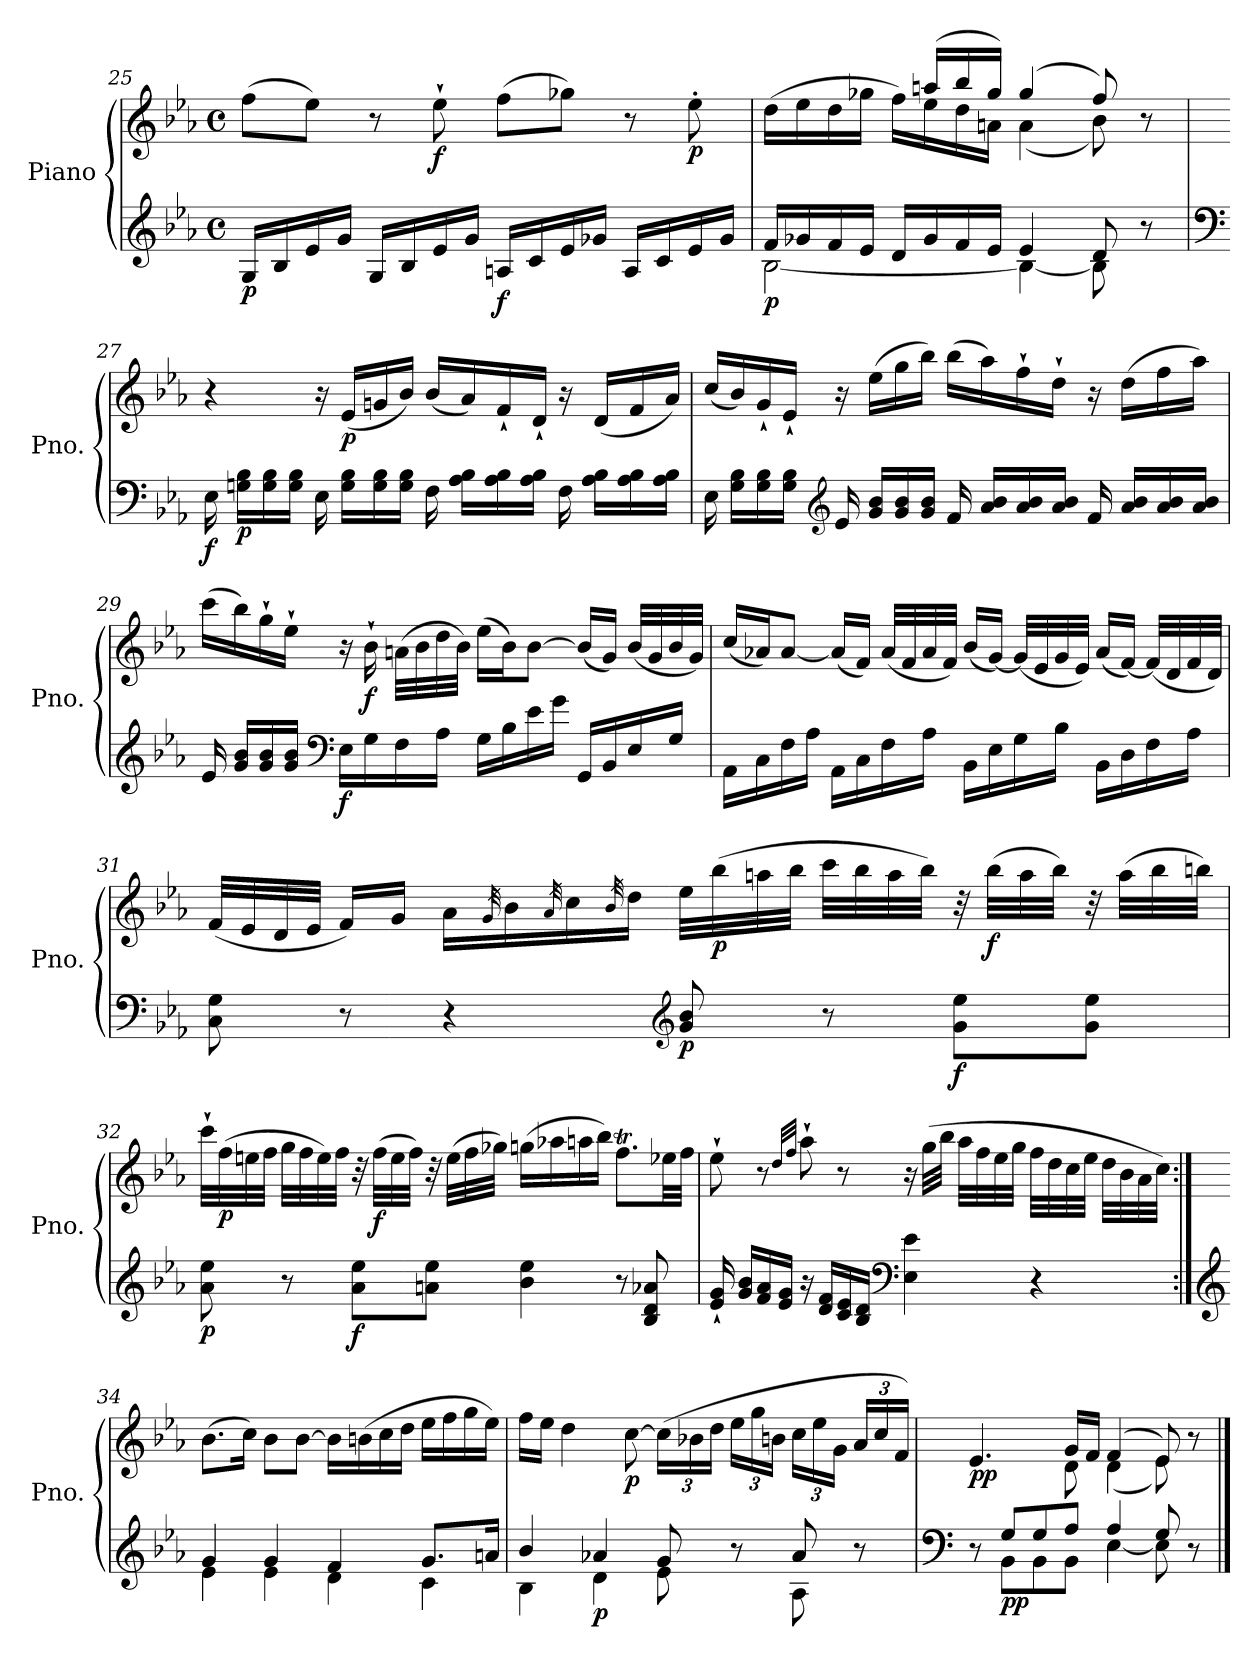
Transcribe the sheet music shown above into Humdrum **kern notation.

**kern	**kern	**dynam
*part1	*part1	*part1
*staff2	*staff1	*staff1/2
*I"Piano	*	*
*I'Pno.	*	*
!!LO:LB:g=z
*clefG2	*clefG2	*
*k[b-e-a-]	*k[b-e-a-]	*
*M4/4	*M4/4	*
*met(c)	*met(c)	*
=25	=25	=25
!	!	!LO:DY:b=2
16G/LL	(>8ff\L	p
16B-/	.	.
16e-/	8ee-\J)	.
16g/JJ	.	.
16G/LL	8r	.
16B-/	.	.
!	!	!LO:DY:b
16e-/	8ee-`\	f
16g/JJ	.	.
!	!	!LO:DY:b=2
16An/LL	(>8ff\L	f
16c/	.	.
16e-/	8gg-X\J)	.
16g-X/JJ	.	.
16A/LL	8r	.
16c/	.	.
!	!	!LO:DY:b
16e-/	8ee-'\	p
16g-/JJ	.	.
=26	=26	=26
*^	*^	*
!	!	!	!	!LO:DY:b=2
16f/LL	[2B-\	4rddyy	(>16dd\LL	p
16g-X/	.	.	16ee-\	.
16f/	.	.	16dd\	.
16e-/JJ	.	.	16gg-X\JJ	.
16d/LL	.	16rddyy	16ff\LL)	.
16g-/	.	(>16aan/LL	16ee-\	.
16f/	.	16bb-/	16dd\	.
16e-/JJ	.	16gg-/JJ)	16an\JJ	.
4e-/	4B-\_	(>4gg-/	(<4a\	.
8d/	8B-\]	8ff/)	8b-\)	.
8r	8ryy	8r	8ryy	.
*v	*v	*	*	*
*	*v	*v	*
!!LO:LB:g=z
=27	=27	=27
*clefF4	*	*
*^	*^	*
!	!	!	!	!LO:DY:b=2
*v	*v	*	*	*
*	*v	*v	*
16E-\	4r	f
!	!	!LO:DY:b=2
16Gn\ 16B-\LL	.	p
16G\ 16B-\	.	.
16G\ 16B-\JJ	.	.
16E-\	16r	.
!	!	!LO:DY:b
16G\ 16B-\LL	(<16e-/LL	p
16G\ 16B-\	16gn/	.
16G\ 16B-\JJ	16b-/JJ)	.
16F\	(<16b-/LL	.
16A-\ 16B-\LL	16a-/)	.
16A-\ 16B-\	16f`/	.
16A-\ 16B-\JJ	16d`/JJ	.
16F\	16r	.
16A-\ 16B-\LL	(<16d/LL	.
16A-\ 16B-\	16f/	.
16A-\ 16B-\JJ	16a-/JJ)	.
=28	=28	=28
16E-\	(<16cc/LL	.
16G\ 16B-\LL	16b-/)	.
16G\ 16B-\	16g`/	.
16G\ 16B-\JJ	16e-`/JJ	.
*clefG2	*	*
16e-/	16r	.
16g/ 16b-/LL	(>16ee-\LL	.
16g/ 16b-/	16gg\	.
16g/ 16b-/JJ	16bb-\JJ)	.
16f/	(>16bb-\LL	.
16a-/ 16b-/LL	16aa-\)	.
16a-/ 16b-/	16ff`\	.
16a-/ 16b-/JJ	16dd`\JJ	.
16f/	16r	.
16a-/ 16b-/LL	(>16dd\LL	.
16a-/ 16b-/	16ff\	.
16a-/ 16b-/JJ	16aa-\JJ)	.
!!LO:PB:g=z
=29	=29	=29
16e-/	(>16ccc\LL	.
16g/ 16b-/LL	16bb-\)	.
16g/ 16b-/	16gg`\	.
16g/ 16b-/JJ	16ee-`\JJ	.
*clefF4	*	*
!	!	!LO:DY:b=2
16E-\LL	16r	f
!	!	!LO:DY:b
16G\	16b-`\	f
16F\	(>32an\LLL	.
.	32b-\	.
16A-\JJ	32dd\	.
.	32b-\JJJ)	.
16G\LL	(>16ee-\LL	.
16B-\	16b-\J)	.
16e-\	[8b-\J	.
16g\JJ	.	.
16GG/LL	(<16b-/LL]	.
16BB-/	16g/JJ)	.
16E-/	(<32b-/LLL	.
.	32g/	.
16G/JJ	32b-/	.
.	32g/JJJ)	.
=30	=30	=30
16AA-\LL	(<16cc/LL	.
16C\	16a-X/J)	.
16F\	[8a-/J	.
16A-\JJ	.	.
16AA-\LL	(<16a-/LL]	.
16C\	16f/JJ)	.
16F\	(<32a-/LLL	.
.	32f/	.
16A-\JJ	32a-/	.
.	32f/JJJ)	.
16BB-\LL	(<16b-/LL	.
16E-\	[16g/JJ)	.
16G\	(<32g/LLL]	.
.	32e-/	.
16B-\JJ	32g/	.
.	32e-/JJJ)	.
16BB-\LL	(<16a-/LL	.
16D\	[16f/JJ)	.
16F\	(<32f/LLL]	.
.	32d/	.
16A-\JJ	32f/	.
.	32d/JJJ)	.
!!LO:LB:g=z
=31	=31	=31
8C\ 8G\	(<32f/LLL	.
.	32e-/	.
.	32d/	.
.	32e-/JJJ	.
8r	16f/LL)	.
.	16g/JJ	.
4r	16a-\LL	.
.	32qg/	.
.	16b-\	.
.	32qa-/	.
.	16cc\	.
.	32qb-/	.
.	16dd\JJ	.
*clefG2	*	*
!	!	!LO:DY:b=2
8g/ 8b-/	32ee-\LLL	p
!	!	!LO:DY:b
.	(>32bb-\	p
.	32aan\	.
.	32bb-\JJJ	.
8r	32ccc\LLL	.
.	32bb-\	.
.	32aa\	.
.	32bb-\JJJ)	.
!	!	!LO:DY:b=2
8g\ 8ee-\L	32r	f
!	!	!LO:DY:b
.	(>32bb-\LLL	f
.	32aa\	.
.	32bb-\JJJ)	.
8g\ 8ee-\J	32r	.
.	(>32aa\LLL	.
.	32bb-\	.
.	32bbn\JJJ)	.
!!LO:LB:g=z
=32	=32	=32
!	!	!LO:DY:b=2
8a-\ 8ee-\	32ccc`\LLL	p
!	!	!LO:DY:b
.	(>32ff\	p
.	32een\	.
.	32ff\JJJ	.
8r	32gg\LLL	.
.	32ff\	.
.	32ee\)	.
.	32ff\JJJ	.
!	!	!LO:DY:b=2
8a-\ 8ee-\L	32r	f
!	!	!LO:DY:b
.	(>32ff\LLL	f
.	32ee\	.
.	32ff\JJJ)	.
8an\ 8ee-\J	32r	.
.	(>32ee\LLL	.
.	32ff\	.
.	32gg-X\JJJ)	.
4b-\ 4ee-\	(>16ggn\LL	.
.	16aa-X\	.
.	16aan\	.
.	16bb-\JJ)	.
8r	8.ffT\L	.
8B-/ 8d/ 8a-X/	.	.
.	32ee-X\LL	.
.	32ff\JJJ	.
!!LO:LB:g=z
=33	=33	=33
16e-/` 16g/`	8ee-`\	.
16g/ 16b-/LL	.	.
16f/ 16a-/	8r	.
16e-/ 16g/JJ	.	.
.	32qdd/LLL	.
.	32qff/JJJ	.
16r	8aa-`\	.
16d/ 16f/LL	.	.
16c/ 16e-/	8r	.
16B-/ 16d/JJ	.	.
*clefF4	*	*
4E-\ 4e-\	16r	.
.	(>32gg\LLL	.
.	32bb-\JJJ	.
.	32aa-\LLL	.
.	32ff\	.
.	32ee-\	.
.	32gg\JJJ	.
4r	32ff\LLL	.
.	32dd\	.
.	32cc\	.
.	32ee-\JJJ	.
.	32dd\LLL	.
.	32b-\	.
.	32a-\	.
.	32cc\JJJ)	.
=34:|!	=34:|!	=34:|!
*clefG2	*	*
*^	*	*
4g/	4e-\	(>8.b-\L	.
.	.	16cc\Jk)	.
4g/	4e-\	8b-\L	.
.	.	[8b-\J	.
4f/	4d\	16b-\LL]	.
.	.	(>16bn\	.
.	.	16cc\	.
.	.	16dd\JJ	.
8.g/L	4c\	16ee-\LL	.
.	.	16ff\	.
.	.	16gg\	.
16an/Jk	.	16ee-\JJ)	.
!!LO:LB:g=z
=35	=35	=35	=35
4b-/	4B-\	16ff\LL	.
.	.	16ee-\JJ	.
.	.	4dd\	.
!	!	!	!LO:DY:b=2
4a-X/	4d\	.	p
!	!	!	!LO:DY:b
.	.	[8cc\	p
*	*	*Xbrackettup	*
8g/	8e-\	(>24cc\LL]	.
.	.	24b-X\	.
.	.	24dd\JJ	.
8r	8ryy	24ee-\LL	.
.	.	24gg\	.
.	.	24bn\JJ	.
8a-/	8A-\	24cc\LL	.
.	.	24ee-\	.
.	.	24g\JJ	.
8r	8ryy	24a-/LL	.
.	.	24cc/	.
.	.	24f/JJ)	.
=36	=36	=36	=36
*clefF4	*	*	*
*	*	*^	*
!	!	!	!	!LO:DY:b
8r	8ryy	4.e-/	4.ryy	pp
!	!	!	!	!LO:DY:b=2
8G/L	8BB-\L	.	.	pp
8G/	8BB-\	.	.	.
8A-/J	8BB-\J	16g/LL	8d\	.
.	.	16f/JJ	.	.
4A-/	[4E-\	(>4f/	(<4d\	.
8G/	8E-\]	8e-/)	8e-\)	.
8r	8ryy	8r	8ryy	.
*v	*v	*	*	*
*	*v	*v	*
==	==	==
*-	*-	*-
